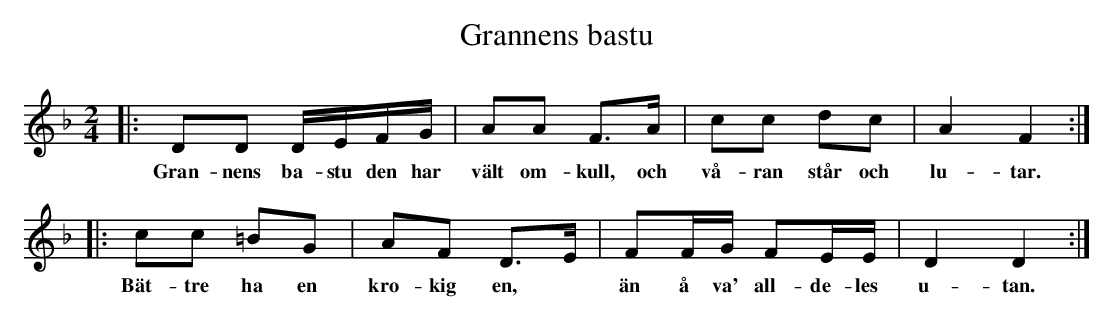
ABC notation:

X:1
T: Grannens bastu
M: 2/4
L: 1/8
K: Dm
|: DD D/E/F/G/ | AA F>A | cc dc | A2 F2 :|
w: Gran-nens ba-stu den har v\"alt om-kull, och v\aa-ran st\aar och lu-tar.
|: cc =BG | AF D>E | FF/G/ FE/E/ | D2 D2 :|
w: B\"at-tre ha en kro-kig en, ~ \"an \aa va' all-de-les u-tan.
